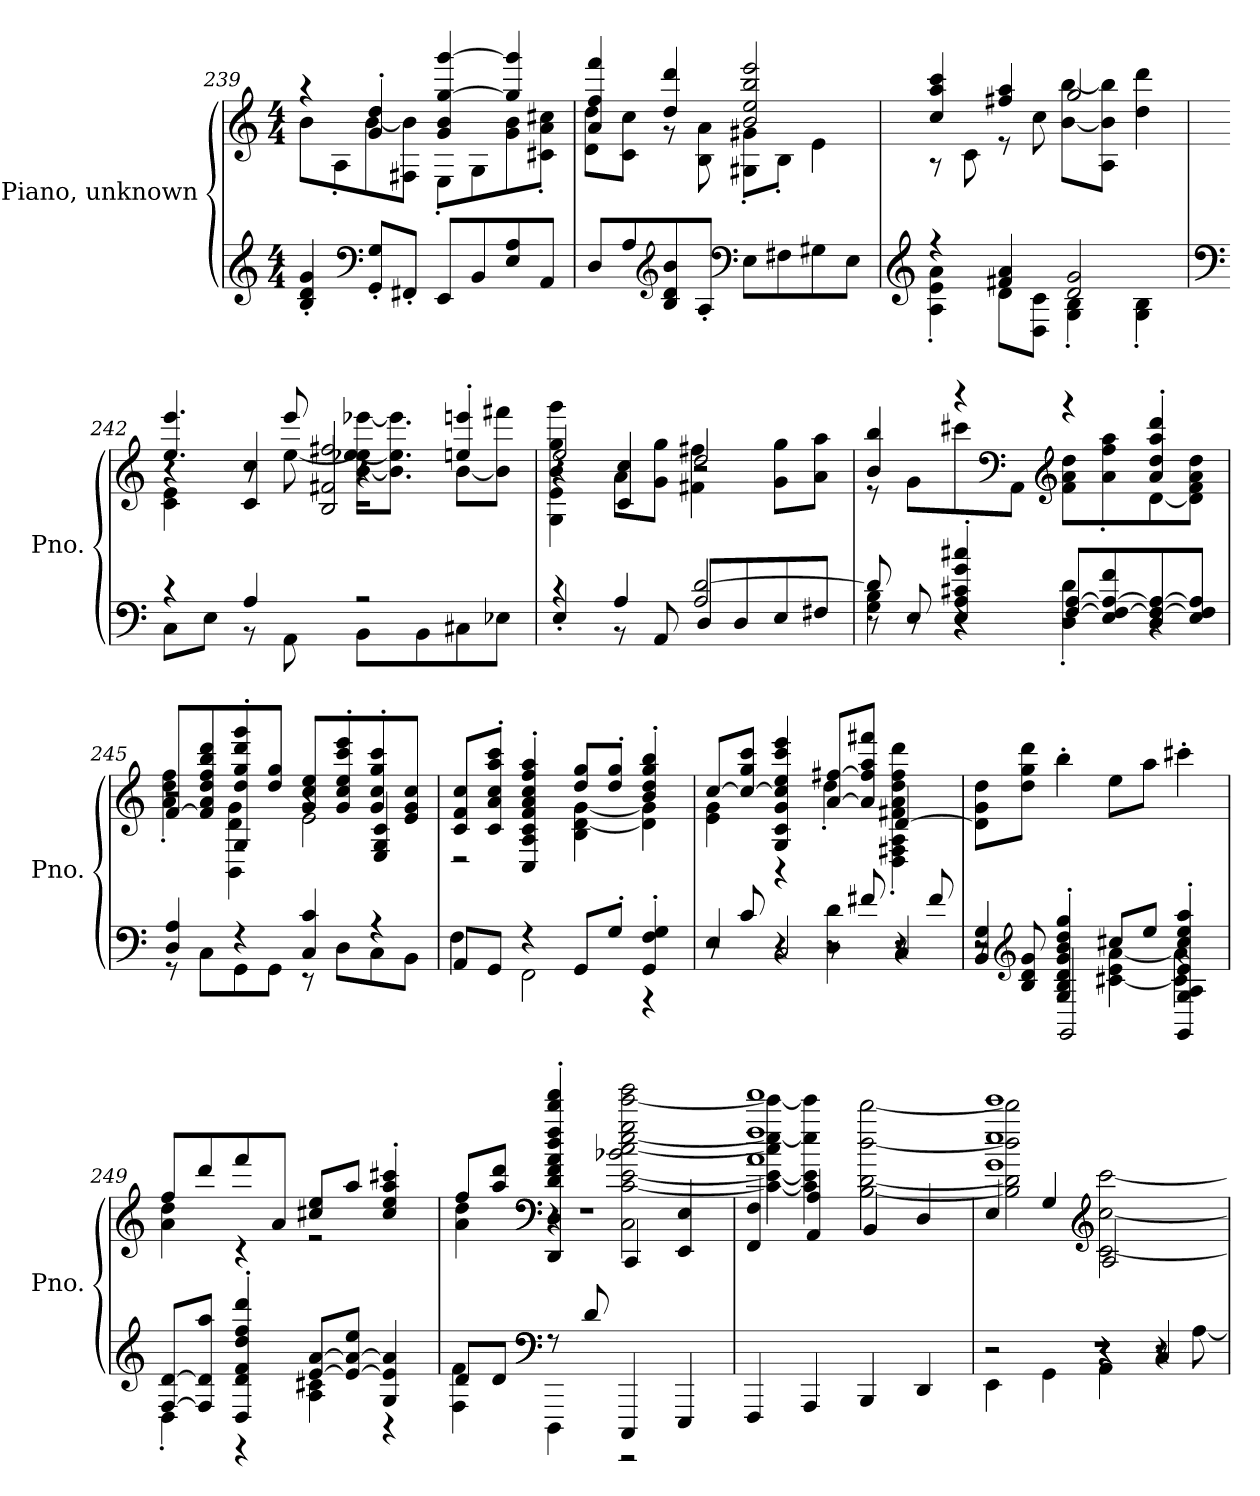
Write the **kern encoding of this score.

**kern	**kern
*part1	*part1
*staff2	*staff1
*I"Piano, unknown	*
*I'Pno.	*
*clefG2	*clefG2
*k[]	*k[]
*M4/4	*M4/4
=239	=239
*	*^
4B/' 4d/' 4g/'	4r	8b\L
.	.	8A'\
*clefF4	*	*
8GG/' 8G/'L	4g/' 4dd/'	[8b\
8FF#X'/J	.	8F#X\ 8b\]J
8EE/L	4g/ 4b/ [4gg/ [4ggg/	8E'\L
8BB/	.	8G\
8E/ 8A/	4gg/] 4ggg/]	8g\ 8b\
8AA/J	.	8c#X\' 8a\' 8cc#X\'J
!!LO:LB:g=z	!!
=240	=240	=240
8D/L	4a/ 4ff/ 4fff/	8d\ 8dd\L
8A/	.	8c\ 8cc\J
*clefG2	*	*
8B/ 8d/ 8b/	4dd/ 4ddd/	8r
8A'/J	.	8B\ 8a\
*clefF4	*	*
8E\L	2b/ 2ee/ 2bb/ 2eee/	8G#X\' 8g#X\'L
8F#X\	.	8B'\J
8G#X\	.	4e\
8E\J	.	.
=241	=241	=241
*clefG2	*	*
*^	*	*
4r	4A\' 4e\' 4a\'	4cc/ 4aa/ 4ccc/	8r
.	.	.	8c\
4f#X/ 4a/	8d\L	4ff#X/ 4aa/	8r
.	8D\ 8c\J	.	8cc\
2d/ 2g/	4G\' 4B\'	2gg/	[8b\ [8bb\L
.	.	.	8A\ 8b\] 8bb\]J
.	4G\' 4B\'	.	4dd\ 4ddd\
*	*	*v	*v
=242	=242	=242
*clefF4	*	*
*	*	*^
*	*	*	*^
4r	8C\L	4.ee/ 4.eee/	4c\ 4e\	4r
.	8E\J	.	.	.
4A/	8r	.	8r	4c/ 4cc/
.	8AA\	8eee/	[8ee\	.
2r	8BB\L	4r	[16b\ [16ee-X\ 16ee\] [16eee-X\KL	2B/ 2f#X/ 2ff#X/
.	.	.	8.b\] 8.ee-\] 8.eee-\]J	.
.	8BB\	.	.	.
.	8C#X\	4een/' 4eeen/'	[8b\L	.
.	8E-X\J	.	8b\] 8fff#X\J	.
!!LO:LB:g=z	!!	!!
=243	=243	=243	=243	=243
4r	4E'/	2ee/	4G\ 4e\ 4b\ 4gg\ 4ggg\	4r
4A/	8r	.	8a\L	4c/ 4cc/
.	8AA/	.	8g\ 8gg\J	.
2A/ [2d/	8D/L	2dd/	4f#X\ 4ff#X\	2r
.	8D/	.	.	.
.	8E/	.	8g\ 8gg\L	.
.	8F#X/J	.	8a\ 8aa\J	.
*	*	*	*v	*v
=244	=244	=244	=244
*	*^	*	*
8d/]	4G\ 4B\	8r	4b/ 4bb/	8r
8r	.	8E/	.	8g\L
4r	4r	4E/' 4A/' 4c#X/' 4g/' 4cc#X/'	4r	8ccc#X\
*	*	*	*clefF4	*
.	.	.	.	8AA\J
*	*	*	*clefG2	*
2r	4D\' 4d\'	[8F/ [8A/L	4r	8f\ 8a\ 8dd\L
.	.	8E/ 8F/_ 8A/_ 8f/	.	8a\' 8ff\' 8aa\'
.	4r	8D/ 8F/_ 8A/_	4a/' 4dd/' 4aa/' 4ddd/'	[8d\
.	.	8E/ 8F/] 8A/]J	.	8d\] 8f\ 8a\ 8dd\J
*	*v	*v	*	*
=245	=245	=245	=245
*	*	*	*^
4D/ 4A/	8r	[8f/L	4a\' 4dd\' 4ff\'	2r
.	8C\L	8f/] 8a/ 8dd/ 8ff/ 8bb/ 8ddd/	.	.
4r	8GG\	8G/' 8dd/' 8gg/' 8ddd/' 8ggg/'	4BB\ 4d\ 4g\	.
.	8GG\J	8dd/ 8gg/J	.	.
4C/ 4c/	8r	8g/ 8cc/ 8ee/L	2e\	4r
.	8D\L	8g/' 8cc/' 8ee/' 8ccc/' 8eee/'	.	.
4r	8C\	8g/' 8cc/' 8gg/' 8ccc/'	.	4E/ 4G/ 4c/
.	8BB\J	8e/ 8g/ 8cc/J	.	.
*	*	*	*v	*v
!!LO:LB:g=z
=246	=246	=246	=246
8AA/L	4F\	8c/ 8f/ 8cc/L	2r
8GG/J	.	8c/' 8a/' 8cc/' 8aa/' 8ccc/'J	.
4r	2FF\	4C/' 4A/' 4c/' 4f/' 4a/' 4cc/' 4ff/' 4aa/'	.
8GG/L	.	8dd/ 8gg/L	4B\ [4d\ [4g\
8G'/J	.	8dd/' 8gg/'J	.
4GG/' 4F/' 4G/'	4r	4b/' 4dd/' 4gg/' 4bb/'	4d\] 4g\]
=247	=247	=247	=247
*	*^	*	*
8r	2r	4E/	[8cc/L	4e\ 4g\
8c/	.	.	8cc/_ 8gg/ 8ccc/J	.
4r	.	2C/	4G/ 4c/ 4g/ 4cc/] 4ee/ 4ccc/ 4eee/	4r
8r	4D\ 4d\	.	[8a/ [8ff#X/L	4dd'\
8f#X/	.	.	8a/] 8ff#/] 8aa/ 8fff#X/J	.
8r	4r	4C/	[4d/	4D\' 4F#X\' 4A\' 4f#X\' 4a\' 4dd\' 4ff#\' 4ddd\'
8f#/	.	.	.	.
*	*	*	*v	*v
=248	=248	=248	=248
8r	2r	4BB/ 4G/	8d\] 8g\ 8dd\L
*clefG2	*	*	*
8B/ 8d/ 8g/	.	.	8dd\ 8gg\ 8ddd\J
4G/' 4B/' 4d/' 4g/' 4b/' 4dd/' 4gg/'	.	2GG/	4bb'\
8cc#X/L	[4c#X\ 4e\ [4a\	.	8ee\L
8ee/J	.	.	8aa\J
4GG/' 4G/' 4A/' 4e/' 4cc#/' 4ee/' 4aa/'	4c#\] 4a\]	4r	4ccc#X'\
*	*v	*v	*
=249	=249	=249
*	*	*^
[8F/ [8d/L	4D'\	8ff/L	4a\ 4dd\
8F/] 8d/] 8aa/J	.	8ddd/	.
4D/' 4d/' 4f/' 4dd/' 4ff/' 4ddd/'	4r	8fff/	4r
.	.	8a/J	.
[8e/ [8a/L	4A\ 4c#X\	8cc#X/ 8ee/L	2r
8e/_ 8a/_ 8ee/J	.	8aa/J	.
4G/ 4e/] 4a/]	4r	4cc#/' 4ee/' 4aa/' 4ccc#X/'	.
!!LO:LB:g=z
=250	=250	=250	=250
*	*	*	*^
8d/L	4F\ 4f\	1r	4a\ 4dd\	8ff/L
8d/J	.	.	.	8aa/ 8ddd/J
*clefF4	*	*clefF4	*	*
8r	4DDD\	.	4r	4DD/' 4D/' 4d/' 4f/' 4a/' 4dd/' 4ff/' 4ddd/' 4fff/'
8d/	.	.	.	.
4CCC/	2r	.	2C\ [2c\ [2e\ 2b-X\ [2cc\ [2ee\ 2gg\ [2eee\ 2ggg\	4CC/
4EEE/	.	.	.	4EE/ 4E/
*v	*v	*	*	*
=251	=251	=251	=251
4FFF/	1a 1ff 1fff	4c\_ 4e\_ 4cc\] 4ee\_ 4eee\_	4FF/ 4F/
4AAA/	.	4c\] 4e\] 4ee\] 4eee\]	4AA/ 4A/
4BBB/	.	[2B\ [2d\ [2dd\ [2ddd\	4BB/
4DD/	.	.	4D/
=252	=252	=252	=252
*^	*	*	*
*	*^	*	*	*
*	*	*^	*	*	*
1r	2r	2r	4EE\	1g 1ee 1eee	2B\] 2d\] 2dd\] 2ddd\]	4E/
.	.	.	4GG\	.	.	4G/
*	*	*	*	*clefG2	*	*
.	4r	4r	4AA\	.	[2c\ [2cc\ [2ccc\	2A/
.	8r	4C/	4r	.	.	.
.	[8A\	.	.	.	.	.
*v	*v	*v	*v	*	*	*
*	*v	*v	*v
=	=
*-	*-
